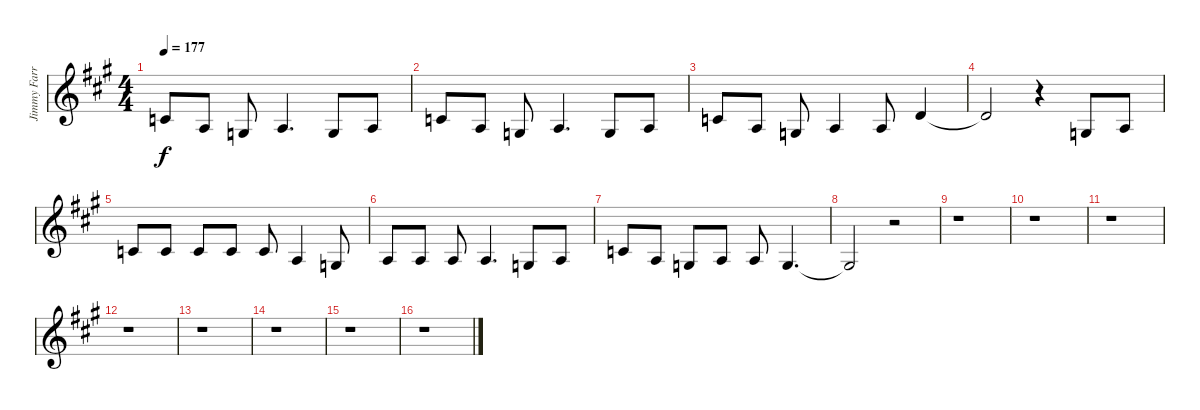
\track ("Jimmy Farrar Backing  Vocals" "Jimmy Farr") {instrument englishhorn}
\staff {score}
\tuning (E4 B3 G3 D3 A2 E2) {hide}
\ts (4 4)
\tempo 177
\clef g2
\ks a
1.2.8{dy f} 2.3.8 0.3.8 2.3.4{d} 0.3.8 2.3.8 |
1.2.8 2.3.8 0.3.8 2.3.4{d} 0.3.8 2.3.8 |
1.2.8 2.3.8 0.3.8 2.3.4 2.3.8 3.2.4 |
3.2{t}.2 r.4 0.3.8 2.3.8 |
1.2.8 1.2.8 1.2.8 1.2.8 1.2.8 2.3.4 0.3.8 |
2.3.8 2.3.8 2.3.8 2.3.4{d} 0.3.8 2.3.8 |
1.2.8 2.3.8 0.3.8 2.3.8 2.3.8 0.3.4{d} |
0.3{t}.2 r.2 |
r.1 |
r.1 |
r.1 |
r.1 |
r.1 |
r.1 |
r.1 |
r.1
